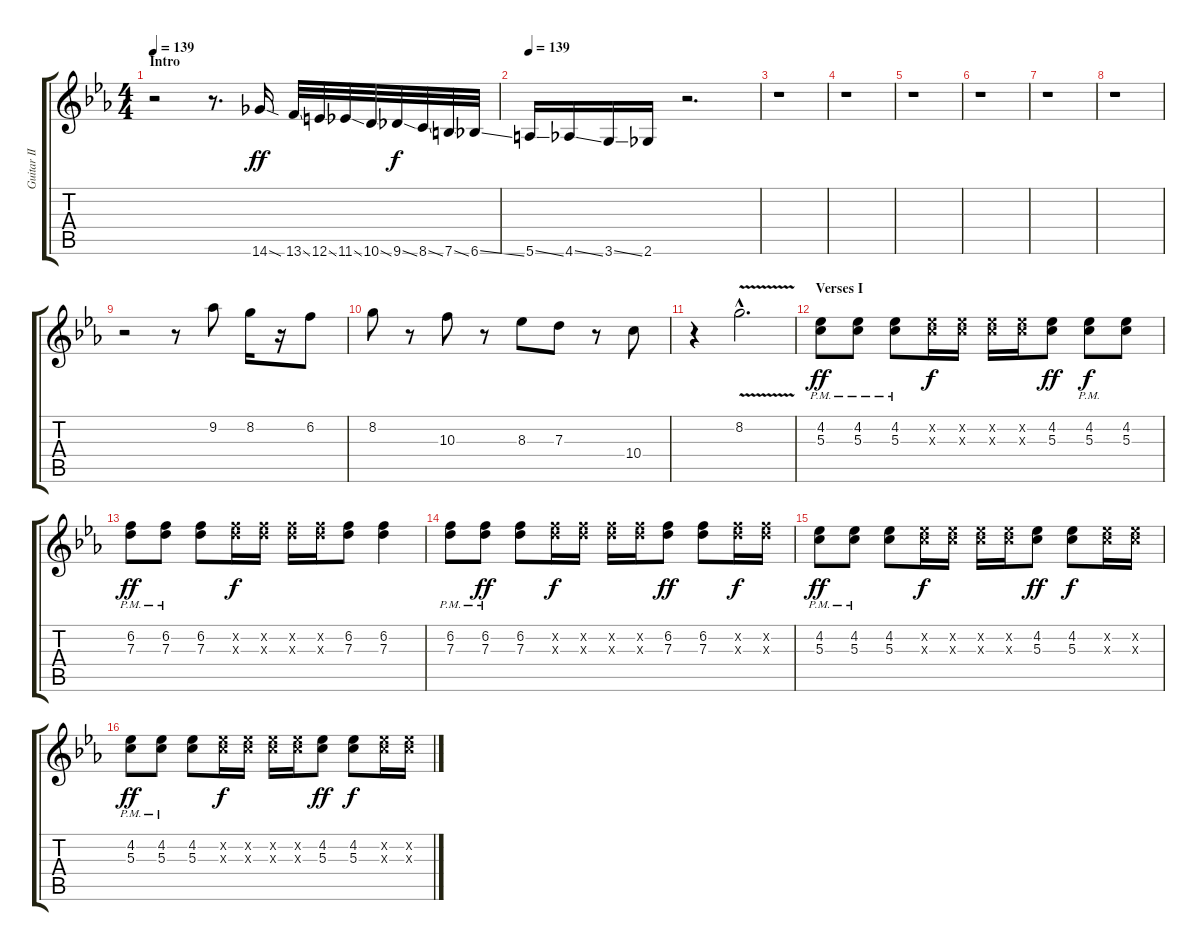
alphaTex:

\track ("Guitar II" "Guitar II") {instrument distortionguitar}
\staff {score tabs}
\tuning (E4 B3 G3 D3 A2 E2) {hide}
\ts (4 4)
\section ("" "Intro")
\tempo 139
\tempo 130
\tempo 139
\clef g2
\ks cminor
r.2{dy ff instrument distortionguitar} r.8{d} 14.6{sod}.16{instrument guitarfretnoise} 13.6{ss}.32 12.6{ss}.32 11.6{ss}.32 10.6{ss}.32 9.6{ss}.32{dy f} 8.6{ss}.32 7.6{ss}.32 6.6{ss}.32 |
\tempo 139
5.6{ss}.16 4.6{ss}.16 3.6{ss}.16 2.6.16 r.2{d} |
r.1{instrument distortionguitar} |
r.1 |
r.1 |
r.1 |
r.1 |
r.1 |
r.2 r.8 9.2.8 8.2.16 r.16 6.2.8 |
8.2.8 r.8 10.3.8 r.8 8.3.8 7.3.8 r.8 10.4.8 |
r.4 8.2{v hac}.2{d} |
\section ("" "Verses I")
(4.2{pm} 5.3{pm}).8{dy ff} (4.2{pm} 5.3{pm}).8 (4.2{pm} 5.3{pm}).8 (4.2{x} 5.3{x}).16{dy f} (4.2{x} 5.3{x}).16 (4.2{x} 5.3{x}).16 (4.2{x} 5.3{x}).16 (4.2 5.3).8{dy ff} (4.2{pm} 5.3{pm}).8{dy f} (4.2 5.3).8 |
(6.2{pm} 7.3{pm}).8{dy ff} (6.2{pm} 7.3{pm}).8 (6.2 7.3).8 (6.2{x} 7.3{x}).16{dy f} (6.2{x} 7.3{x}).16 (6.2{x} 7.3{x}).16 (6.2{x} 7.3{x}).16 (6.2 7.3).8 (6.2 7.3).4 |
(6.2{pm} 7.3{pm}).8 (6.2{pm} 7.3{pm}).8{dy ff} (6.2 7.3).8 (6.2{x} 7.3{x}).16{dy f} (6.2{x} 7.3{x}).16 (6.2{x} 7.3{x}).16 (6.2{x} 7.3{x}).16 (6.2 7.3).8{dy ff} (6.2 7.3).8 (6.2{x} 7.3{x}).16{dy f} (6.2{x} 7.3{x}).16 |
(4.2{pm} 5.3{pm}).8{dy ff} (4.2{pm} 5.3{pm}).8 (4.2 5.3).8 (4.2{x} 5.3{x}).16{dy f} (4.2{x} 5.3{x}).16 (4.2{x} 5.3{x}).16 (4.2{x} 5.3{x}).16 (4.2 5.3).8{dy ff} (4.2 5.3).8{dy f} (4.2{x} 5.3{x}).16 (4.2{x} 5.3{x}).16 |
(4.2{pm} 5.3{pm}).8{dy ff} (4.2{pm} 5.3{pm}).8 (4.2 5.3).8 (4.2{x} 5.3{x}).16{dy f} (4.2{x} 5.3{x}).16 (4.2{x} 5.3{x}).16 (4.2{x} 5.3{x}).16 (4.2 5.3).8{dy ff} (4.2 5.3).8{dy f} (4.2{x} 5.3{x}).16 (4.2{x} 5.3{x}).16
